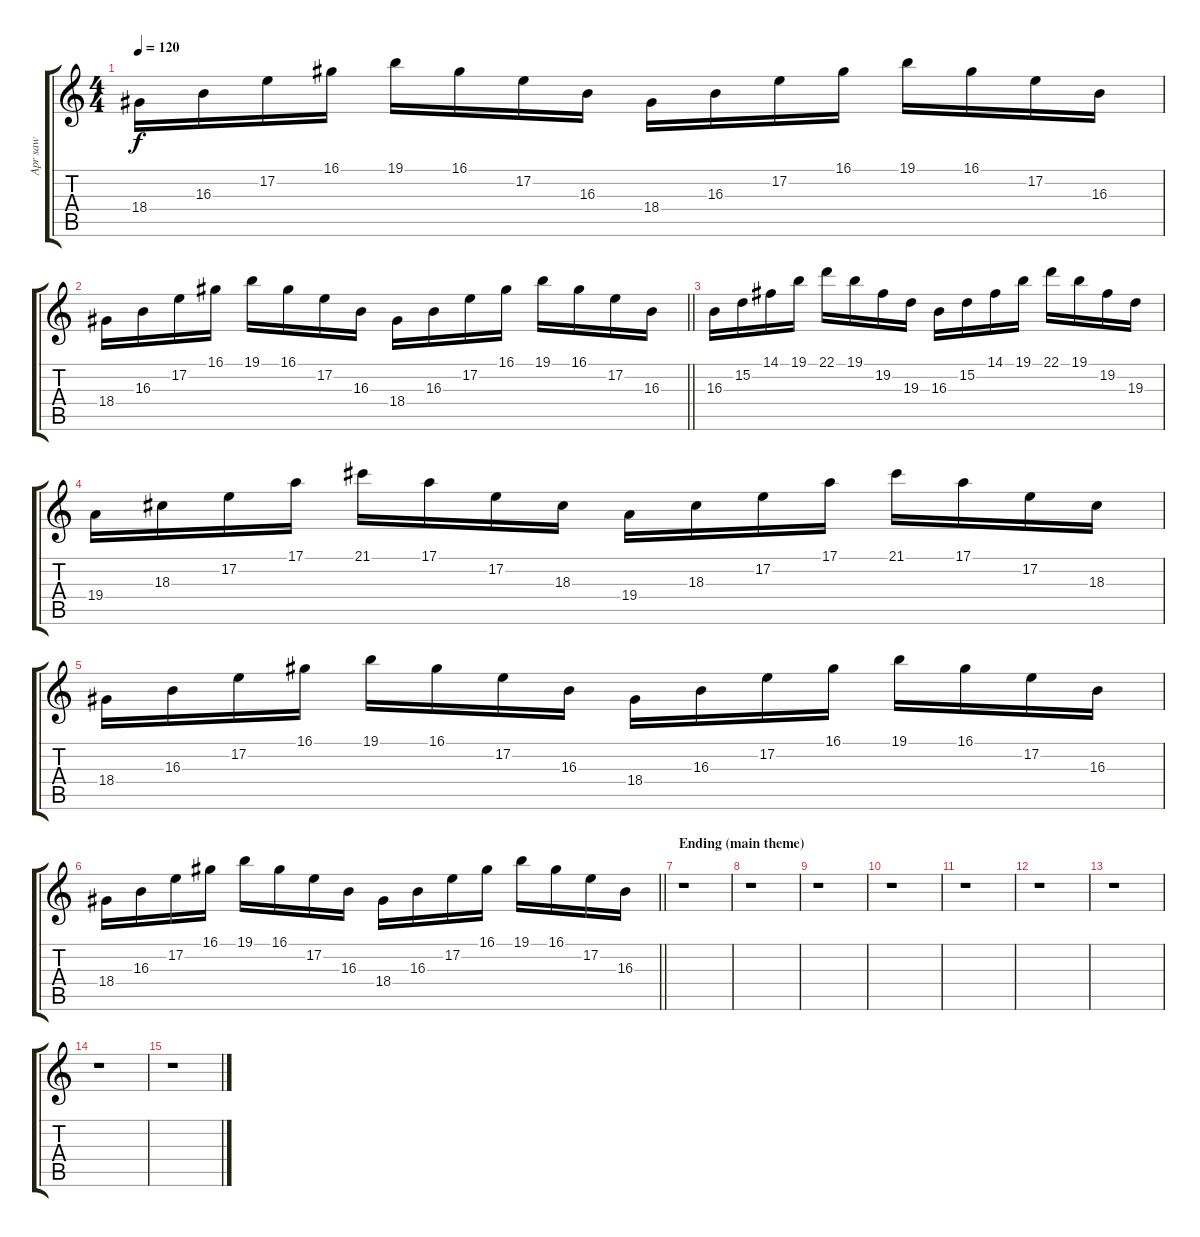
\track ("Apr saw" "Apr saw") {instrument lead2sawtooth}
\staff {score tabs}
\tuning (E4 B3 G3 D3 A2 E2) {hide}
\ts (4 4)
\tempo 120
\clef g2
\ks c
18.4.16{dy f} 16.3.16 17.2.16 16.1.16 19.1.16 16.1.16 17.2.16 16.3.16 18.4.16 16.3.16 17.2.16 16.1.16 19.1.16 16.1.16 17.2.16 16.3.16 |
\barLineRight lightlight
18.4.16 16.3.16 17.2.16 16.1.16 19.1.16 16.1.16 17.2.16 16.3.16 18.4.16 16.3.16 17.2.16 16.1.16 19.1.16 16.1.16 17.2.16 16.3.16 |
16.3.16 15.2.16 14.1.16 19.1.16 22.1.16 19.1.16 19.2.16 19.3.16 16.3.16 15.2.16 14.1.16 19.1.16 22.1.16 19.1.16 19.2.16 19.3.16 |
19.4.16 18.3.16 17.2.16 17.1.16 21.1.16 17.1.16 17.2.16 18.3.16 19.4.16 18.3.16 17.2.16 17.1.16 21.1.16 17.1.16 17.2.16 18.3.16 |
18.4.16 16.3.16 17.2.16 16.1.16 19.1.16 16.1.16 17.2.16 16.3.16 18.4.16 16.3.16 17.2.16 16.1.16 19.1.16 16.1.16 17.2.16 16.3.16 |
\barLineRight lightlight
18.4.16 16.3.16 17.2.16 16.1.16 19.1.16 16.1.16 17.2.16 16.3.16 18.4.16 16.3.16 17.2.16 16.1.16 19.1.16 16.1.16 17.2.16 16.3.16 |
\section ("" "Ending (main theme)")
r.1 |
r.1 |
r.1 |
r.1 |
r.1 |
r.1 |
r.1 |
r.1 |
r.1
